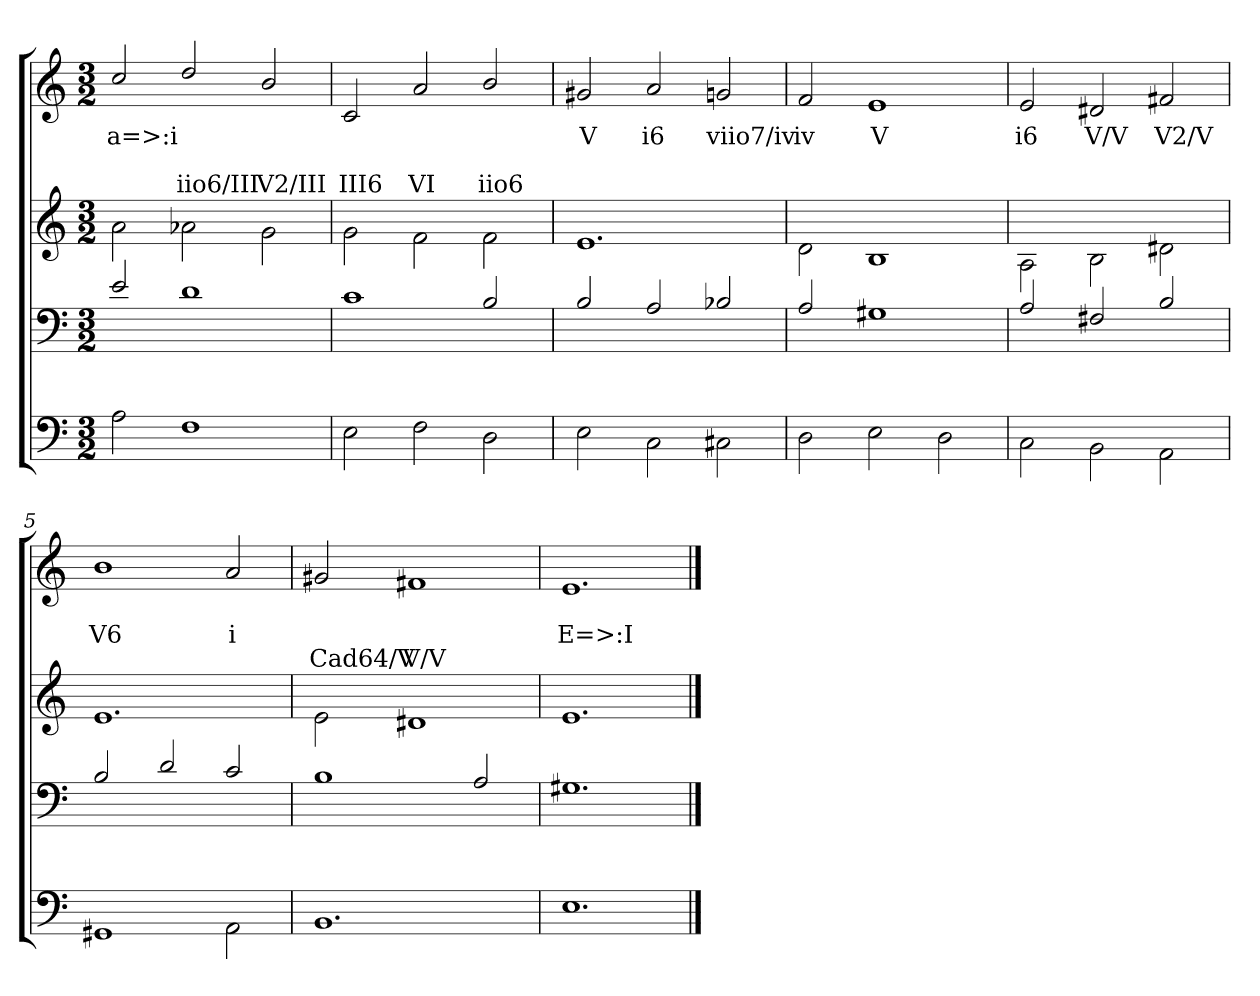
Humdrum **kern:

**kern	**kern	**kern	**kern	**text	**text	**text
*part4	*part3	*part2	*part1	*part1	*part1	*part1
*staff4	*staff3	*staff2	*staff1	*staff1	*staff1	*staff1
*clefF4	*clefF4	*clefG2	*clefG2	*	*	*
*k[]	*k[]	*k[]	*k[]	*	*	*
*C:	*C:	*C:	*C:	*	*	*
*M3/2	*M3/2	*M3/2	*M3/2	*	*	*
=	=	=	=	=	=	=
2A\	2e/	2a\	2cc/	a=>:i	.	.
1F\	1d/	2a-X\	2dd/	.	.	iio6/III
.	.	2g\	2b/	.	.	V2/III
=1	=1	=1	=1	=1	=1	=1
2E\	1c/	2g\	2c/	.	.	III6
2F\	.	2f\	2a/	.	.	VI
2D\	2B/	2f\	2b/	.	.	iio6
=2	=2	=2	=2	=2	=2	=2
2E\	2B/	1.e\	2g#X/	V	.	.
2C\	2A/	.	2a/	i6	.	.
2C#X\	2B-X/	.	2gn/	viio7/iv	.	.
=3	=3	=3	=3	=3	=3	=3
2D\	2A/	2d\	2f/	iv	.	.
2E\	1G#X/	1B\	1e/	V	.	.
2D\	.	.	.	.	.	.
=4	=4	=4	=4	=4	=4	=4
2C\	2A/	2A\	2e/	i6	.	.
2BB\	2F#X/	2B\	2d#X/	V/V	.	.
2AA\	2B/	2d#X\	2f#X	V2/V	.	.
=5	=5	=5	=5	=5	=5	=5
1GG#X\	2B/	1.e\	1b/	.	V6	.
.	2d/	.	.	.	.	.
2AA\	2c/	.	2a/	.	i	.
=6	=6	=6	=6	=6	=6	=6
1.BB\	1B/	2e\	2g#X/	.	.	Cad64/V
.	.	1d#X\	1f#X/	.	.	V/V
.	2A/	.	.	.	.	.
=7	=7	=7	=7	=7	=7	=7
1.E\	1.G#X/	1.e\	1.e/	.	E=>:I	.
==	==	==	==	==	==	==
*-	*-	*-	*-	*-	*-	*-
